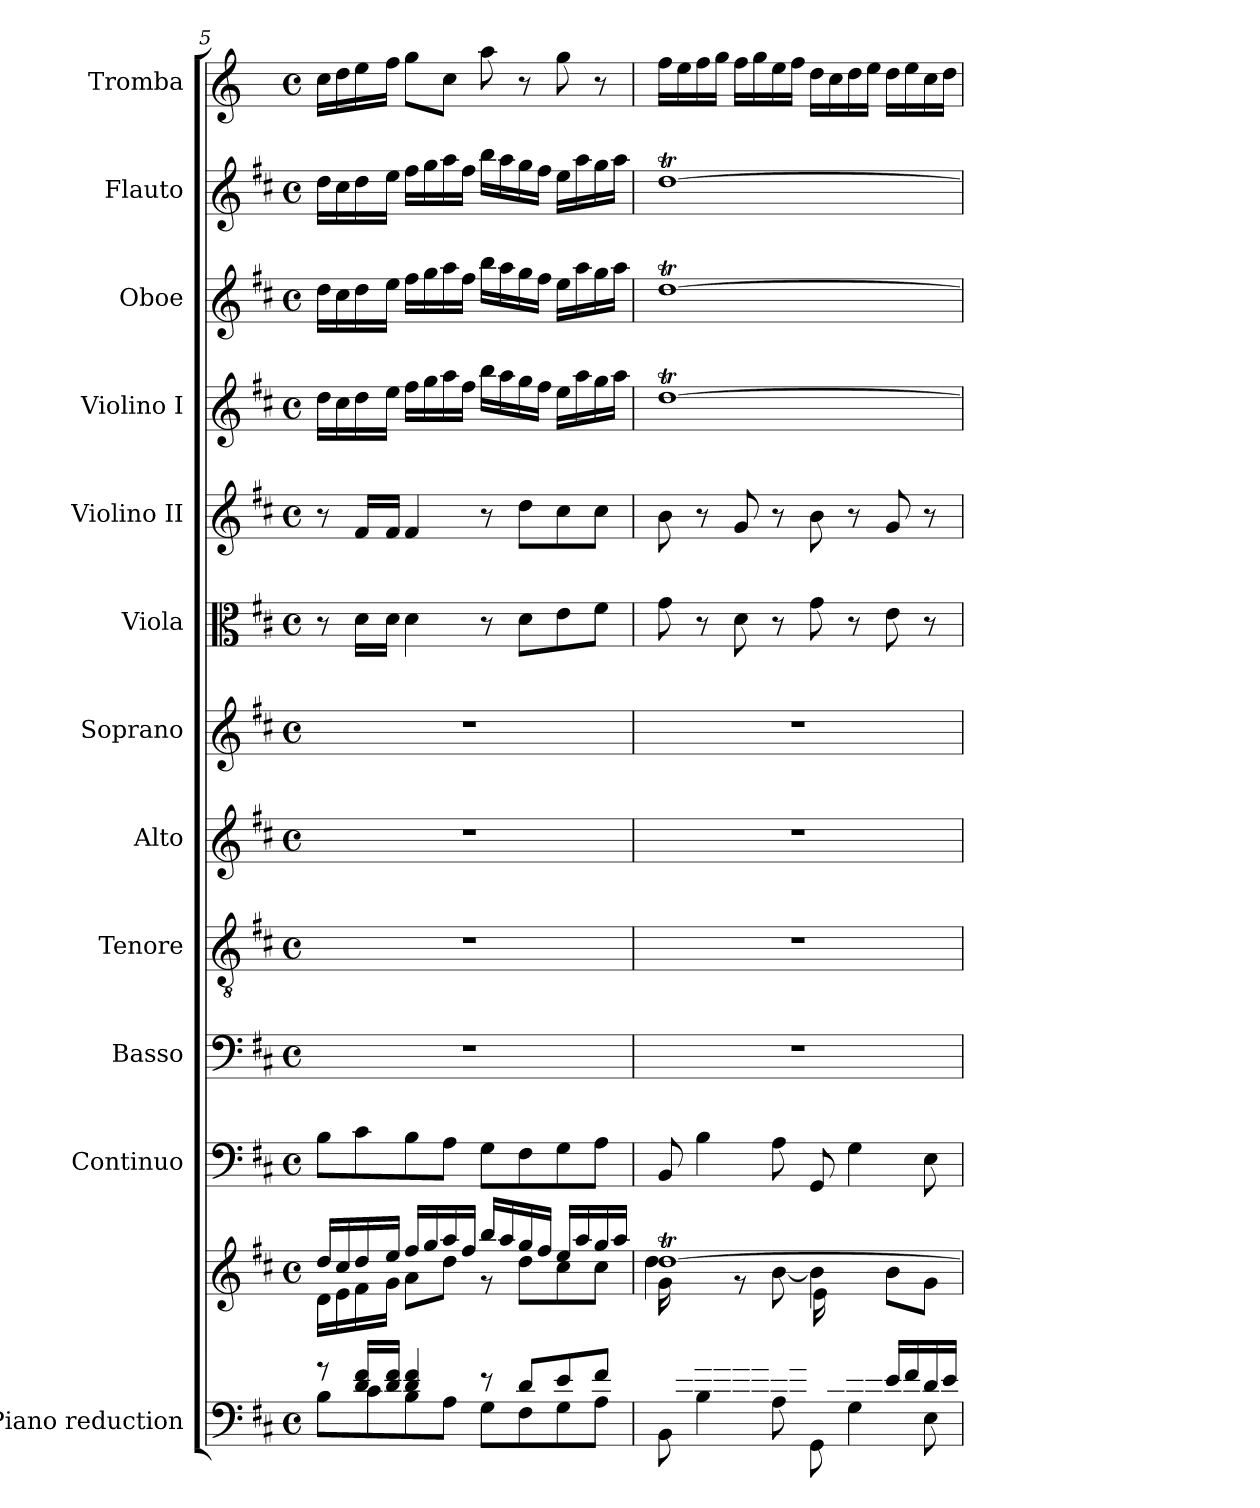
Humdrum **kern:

**kern	**kern	**kern	**kern	**kern	**kern	**kern	**kern	**kern	**kern	**kern	**kern	**kern
*part12	*part12	*part11	*part10	*part9	*part8	*part7	*part6	*part5	*part4	*part3	*part2	*part1
*staff13	*staff12	*staff11	*staff10	*staff9	*staff8	*staff7	*staff6	*staff5	*staff4	*staff3	*staff2	*staff1
*I"Piano reduction	*	*I"Continuo	*I"Basso	*I"Tenore	*I"Alto	*I"Soprano	*I"Viola	*I"Violino II	*I"Violino I	*I"Oboe	*I"Flauto	*I"Tromba
*I'Pno	*	*	*	*	*	*	*I'Vla	*I'Vln	*I'Vln	*I'Ob	*I'Fl	*
*clefF4	*clefG2	*clefF4	*clefF4	*clefGv2	*clefG2	*clefG2	*clefC3	*clefG2	*clefG2	*clefG2	*clefG2	*clefG2
*	*	*	*	*	*	*	*	*	*	*	*	*ITrd-1c-2
*k[f#c#]	*k[f#c#]	*k[f#c#]	*k[f#c#]	*k[f#c#]	*k[f#c#]	*k[f#c#]	*k[f#c#]	*k[f#c#]	*k[f#c#]	*k[f#c#]	*k[f#c#]	*k[f#c#]
*M4/4	*M4/4	*M4/4	*M4/4	*M4/4	*M4/4	*M4/4	*M4/4	*M4/4	*M4/4	*M4/4	*M4/4	*M4/4
*met(c)	*met(c)	*met(c)	*met(c)	*met(c)	*met(c)	*met(c)	*met(c)	*met(c)	*met(c)	*met(c)	*met(c)	*met(c)
=5	=5	=5	=5	=5	=5	=5	=5	=5	=5	=5	=5	=5
*^	*^	*	*	*	*	*	*	*	*	*	*	*
8r	8B\L	16dd/LL	16d\LL	8B\L	1r	1r	1r	1r	8r	8r	16dd\LL	16dd\LL	16dd\LL	16dd\LL
.	.	16cc#/	16e\	.	.	.	.	.	.	.	16cc#\	16cc#\	16cc#\	16ee\
16d/ 16f#/LL	8c#\	16dd/	16f#\	8c#\	.	.	.	.	16d\LL	16f#/LL	16dd\	16dd\	16dd\	16ff#\
16d/ 16f#/JJ	.	16ee/JJ	16g\JJ	.	.	.	.	.	16d\JJ	16f#/JJ	16ee\JJ	16ee\JJ	16ee\JJ	16gg\JJ
4d/ 4f#/	8B\	16ff#/LL	8a\L	8B\	.	.	.	.	4d\	4f#/	16ff#\LL	16ff#\LL	16ff#\LL	8aa\L
.	.	16gg/	.	.	.	.	.	.	.	.	16gg\	16gg\	16gg\	.
.	8A\J	16aa/	8dd\J	8A\J	.	.	.	.	.	.	16aa\	16aa\	16aa\	8dd\J
.	.	16ff#/JJ	.	.	.	.	.	.	.	.	16ff#\JJ	16ff#\JJ	16ff#\JJ	.
8r	8G\L	16bb/LL	8r	8G\L	.	.	.	.	8r	8r	16bb\LL	16bb\LL	16bb\LL	8bb\
.	.	16aa/	.	.	.	.	.	.	.	.	16aa\	16aa\	16aa\	.
8d/L	8F#\	16gg/	8dd\L	8F#\	.	.	.	.	8d\L	8dd\L	16gg\	16gg\	16gg\	8r
.	.	16ff#/JJ	.	.	.	.	.	.	.	.	16ff#\JJ	16ff#\JJ	16ff#\JJ	.
8e/	8G\	16ee/LL	8cc#\	8G\	.	.	.	.	8e\	8cc#\	16ee\LL	16ee\LL	16ee\LL	8aa\
.	.	16aa/	.	.	.	.	.	.	.	.	16aa\	16aa\	16aa\	.
8f#/J	8A\J	16gg/	8cc#\J	8A\J	.	.	.	.	8f#\J	8cc#\J	16gg\	16gg\	16gg\	8r
.	.	16aa/JJ	.	.	.	.	.	.	.	.	16aa\JJ	16aa\JJ	16aa\JJ	.
=6	=6	=6	=6	=6	=6	=6	=6	=6	=6	=6	=6	=6	=6	=6
*	*	*	*^	*	*	*	*	*	*	*	*	*	*	*
16ryy	8BB\	[1ddT	4dd\	16g\LL	8BB/	1r	1r	1r	1r	8g\	8b\	[1ddT	[1ddT	[1ddT	16gg\LL
16f#/	.	.	.	4..ryy	.	.	.	.	.	.	.	.	.	.	16ff#\
16g/	4B\	.	.	.	4B\	.	.	.	.	8r	8r	.	.	.	16gg\
16a/JJ	.	.	.	.	.	.	.	.	.	.	.	.	.	.	16aa\JJ
16g/LL	.	.	8r	.	.	.	.	.	.	8d\	8g/	.	.	.	16gg\LL
16a/	.	.	.	.	.	.	.	.	.	.	.	.	.	.	16aa\
16f#/	8A\	.	[8b\	.	8A\	.	.	.	.	8r	8r	.	.	.	16ff#\
16g/JJ	.	.	.	.	.	.	.	.	.	.	.	.	.	.	16gg\JJ
16ryy	8GG\	.	4b\]	16e\LL	8GG/	.	.	.	.	8g\	8b\	.	.	.	16ee\LL
16d/	.	.	.	4..ryy	.	.	.	.	.	.	.	.	.	.	16dd\
16e/	4G\	.	.	.	4G\	.	.	.	.	8r	8r	.	.	.	16ee\
16f#/JJ	.	.	.	.	.	.	.	.	.	.	.	.	.	.	16ff#\JJ
16e/LL	.	.	8b\L	.	.	.	.	.	.	8e\	8g/	.	.	.	16ee\LL
16f#/	.	.	.	.	.	.	.	.	.	.	.	.	.	.	16ff#\
16d/	8E\	.	8g\J	.	8E\	.	.	.	.	8r	8r	.	.	.	16dd\
16e/JJ	.	.	.	.	.	.	.	.	.	.	.	.	.	.	16ee\JJ
*v	*v	*	*	*	*	*	*	*	*	*	*	*	*	*	*
*	*v	*v	*v	*	*	*	*	*	*	*	*	*	*	*
=	=	=	=	=	=	=	=	=	=	=	=	=
*-	*-	*-	*-	*-	*-	*-	*-	*-	*-	*-	*-	*-
